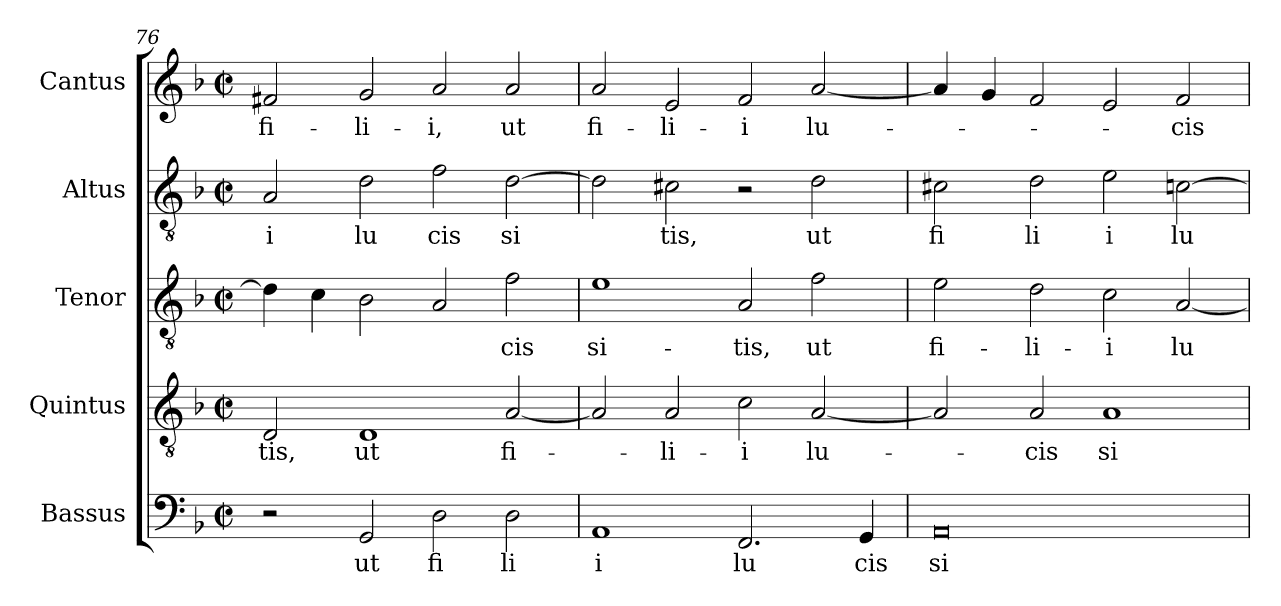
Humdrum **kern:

**kern	**text	**kern	**text	**kern	**text	**kern	**text	**kern	**text
*part5	*part5	*part4	*part4	*part3	*part3	*part2	*part2	*part1	*part1
*staff5	*staff5	*staff4	*staff4	*staff3	*staff3	*staff2	*staff2	*staff1	*staff1
*I"Bassus	*	*I"Quintus	*	*I"Tenor	*	*I"Altus	*	*I"Cantus	*
*clefF4	*	*clefGv2	*	*clefGv2	*	*clefGv2	*	*clefG2	*
*k[b-]	*	*k[b-]	*	*k[b-]	*	*k[b-]	*	*k[b-]	*
*F:	*	*F:	*	*F:	*	*F:	*	*F:	*
*M2/2	*	*M2/2	*	*M2/2	*	*M2/2	*	*M2/2	*
*met(c|)	*	*met(c|)	*	*met(c|)	*	*met(c|)	*	*met(c|)	*
=76	=76	=76	=76	=76	=76	=76	=76	=76	=76
!	!	!	!LO:LY:b:cj	!	!	!	!LO:LY:b:cj	!	!LO:LY:b:cj
2r	.	2D/	-tis,	4d\]	.	2A/	i	2f#X/	fi-
.	.	.	.	4c\	.	.	.	.	.
!	!LO:LY:b:cj	!	!LO:LY:b:cj	!	!	!	!LO:LY:b:cj	!	!LO:LY:b:cj
2GG/	ut	1D	ut	2B-\	.	2d\	lu	2g/	-li-
!	!LO:LY:b:cj	!	!	!	!	!	!LO:LY:b:cj	!	!LO:LY:b:cj
2D\	fi	.	.	2A/	.	2f\	cis	2a/	-i,
!	!LO:LY:b:cj	!	!LO:LY:b:cj	!	!LO:LY:b:cj	!	!LO:LY:b:cj	!	!LO:LY:b:cj
2D\	li	[<2A/	fi-	2f\	-cis	[>2d\	si	2a/	ut
=77	=77	=77	=77	=77	=77	=77	=77	=77	=77
!	!LO:LY:b:cj	!	!	!	!LO:LY:b:cj	!	!	!	!LO:LY:b:cj
1AA	i	2A/]	.	1e	si-	2d\]	.	2a/	fi-
!	!	!	!LO:LY:b:cj	!	!	!	!LO:LY:b:cj	!	!LO:LY:b:cj
.	.	2A/	-li-	.	.	2c#X\	tis,	2e/	-li-
!	!LO:LY:b:cj	!	!LO:LY:b:cj	!	!LO:LY:b:cj	!	!	!	!LO:LY:b:cj
2.FF/	lu	2c\	-i	2A/	-tis,	2r	.	2f/	-i
!	!	!	!LO:LY:b:cj	!	!LO:LY:b:cj	!	!LO:LY:b:cj	!	!LO:LY:b:cj
.	.	[<2A/	lu-	2f\	ut	2d\	ut	[<2a/	lu-
!	!LO:LY:b:cj	!	!	!	!	!	!	!	!
4GG/	cis	.	.	.	.	.	.	.	.
=78	=78	=78	=78	=78	=78	=78	=78	=78	=78
!	!LO:LY:b:cj	!	!	!	!LO:LY:b:cj	!	!LO:LY:b:cj	!	!
0AA	si	2A/]	.	2e\	fi-	2c#X\	fi	4a/]	.
.	.	.	.	.	.	.	.	4g/	.
!	!	!	!LO:LY:b:cj	!	!LO:LY:b:cj	!	!LO:LY:b:cj	!	!
.	.	2A/	-cis	2d\	-li-	2d\	li	2f/	.
!	!	!	!LO:LY:b:cj	!	!LO:LY:b:cj	!	!LO:LY:b:cj	!	!
.	.	1A	si-	2c\	-i	2e\	i	2e/	.
!	!	!	!	!	!LO:LY:b:cj	!	!LO:LY:b:cj	!	!LO:LY:b:cj
.	.	.	.	[>2A/	lu-	[<2cn\	lu	2f/	-cis
=	=	=	=	=	=	=	=	=	=
*-	*-	*-	*-	*-	*-	*-	*-	*-	*-
